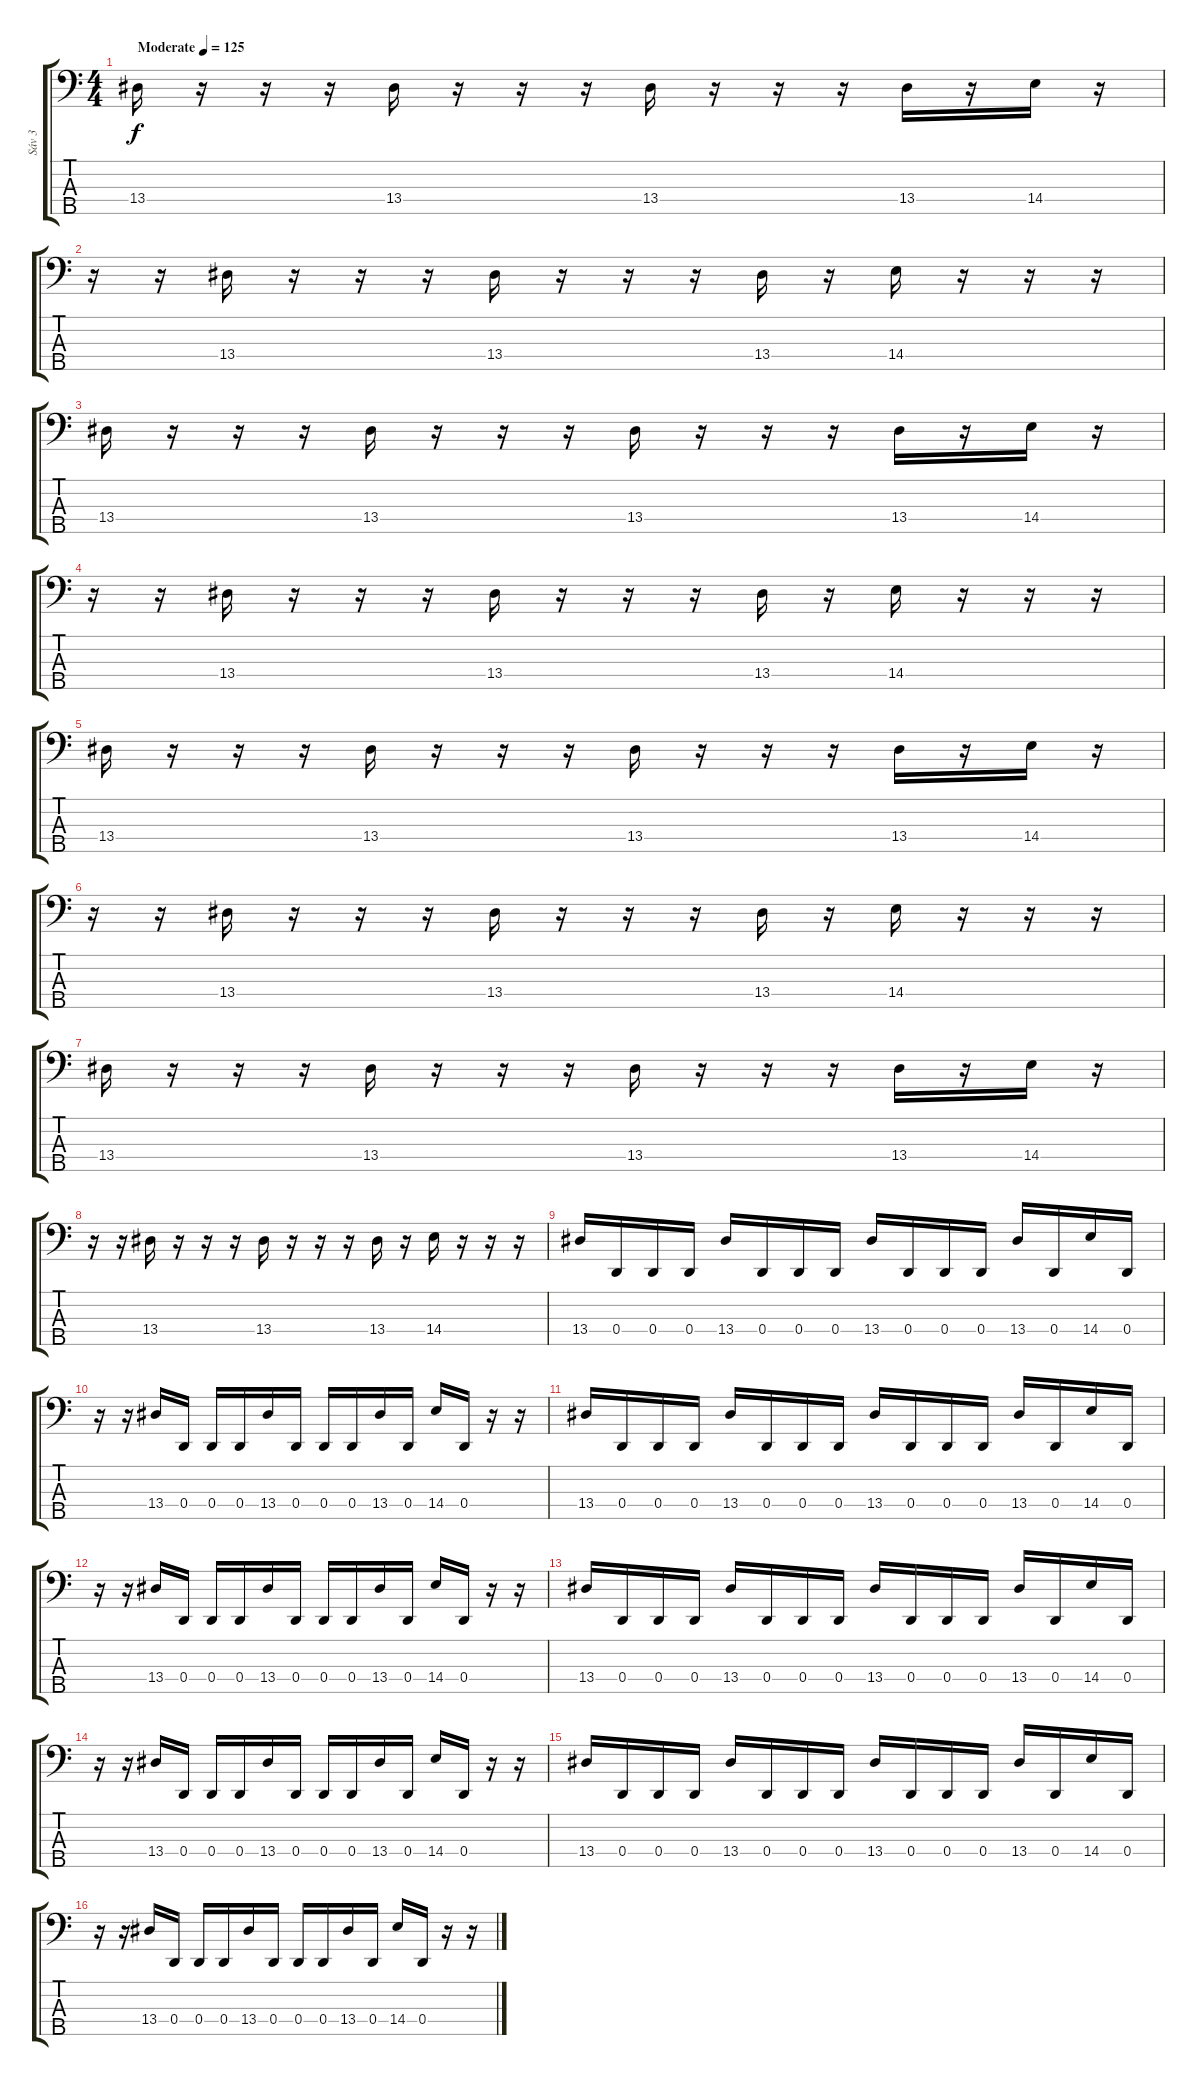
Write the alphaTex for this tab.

\track ("Sáv 3" "Sáv 3") {instrument electricbassfinger}
\staff {score tabs}
\tuning (E2 C2 G1 D1 A0) {hide}
\ts (4 4)
\tempo (125 "Moderate")
\clef f4
\ks c
13.4.16{dy f instrument electricbassfinger} r.16 r.16 r.16 13.4.16 r.16 r.16 r.16 13.4.16 r.16 r.16 r.16 13.4.16 r.16 14.4.16 r.16 |
r.16 r.16 13.4.16 r.16 r.16 r.16 13.4.16 r.16 r.16 r.16 13.4.16 r.16 14.4.16 r.16 r.16 r.16 |
13.4.16 r.16 r.16 r.16 13.4.16 r.16 r.16 r.16 13.4.16 r.16 r.16 r.16 13.4.16 r.16 14.4.16 r.16 |
r.16 r.16 13.4.16 r.16 r.16 r.16 13.4.16 r.16 r.16 r.16 13.4.16 r.16 14.4.16 r.16 r.16 r.16 |
13.4.16 r.16 r.16 r.16 13.4.16 r.16 r.16 r.16 13.4.16 r.16 r.16 r.16 13.4.16 r.16 14.4.16 r.16 |
r.16 r.16 13.4.16 r.16 r.16 r.16 13.4.16 r.16 r.16 r.16 13.4.16 r.16 14.4.16 r.16 r.16 r.16 |
13.4.16 r.16 r.16 r.16 13.4.16 r.16 r.16 r.16 13.4.16 r.16 r.16 r.16 13.4.16 r.16 14.4.16 r.16 |
r.16 r.16 13.4.16 r.16 r.16 r.16 13.4.16 r.16 r.16 r.16 13.4.16 r.16 14.4.16 r.16 r.16 r.16 |
13.4.16 0.4.16 0.4.16 0.4.16 13.4.16 0.4.16 0.4.16 0.4.16 13.4.16 0.4.16 0.4.16 0.4.16 13.4.16 0.4.16 14.4.16 0.4.16 |
r.16 r.16 13.4.16 0.4.16 0.4.16 0.4.16 13.4.16 0.4.16 0.4.16 0.4.16 13.4.16 0.4.16 14.4.16 0.4.16 r.16 r.16 |
13.4.16 0.4.16 0.4.16 0.4.16 13.4.16 0.4.16 0.4.16 0.4.16 13.4.16 0.4.16 0.4.16 0.4.16 13.4.16 0.4.16 14.4.16 0.4.16 |
r.16 r.16 13.4.16 0.4.16 0.4.16 0.4.16 13.4.16 0.4.16 0.4.16 0.4.16 13.4.16 0.4.16 14.4.16 0.4.16 r.16 r.16 |
13.4.16 0.4.16 0.4.16 0.4.16 13.4.16 0.4.16 0.4.16 0.4.16 13.4.16 0.4.16 0.4.16 0.4.16 13.4.16 0.4.16 14.4.16 0.4.16 |
r.16 r.16 13.4.16 0.4.16 0.4.16 0.4.16 13.4.16 0.4.16 0.4.16 0.4.16 13.4.16 0.4.16 14.4.16 0.4.16 r.16 r.16 |
13.4.16 0.4.16 0.4.16 0.4.16 13.4.16 0.4.16 0.4.16 0.4.16 13.4.16 0.4.16 0.4.16 0.4.16 13.4.16 0.4.16 14.4.16 0.4.16 |
r.16 r.16 13.4.16 0.4.16 0.4.16 0.4.16 13.4.16 0.4.16 0.4.16 0.4.16 13.4.16 0.4.16 14.4.16 0.4.16 r.16 r.16
